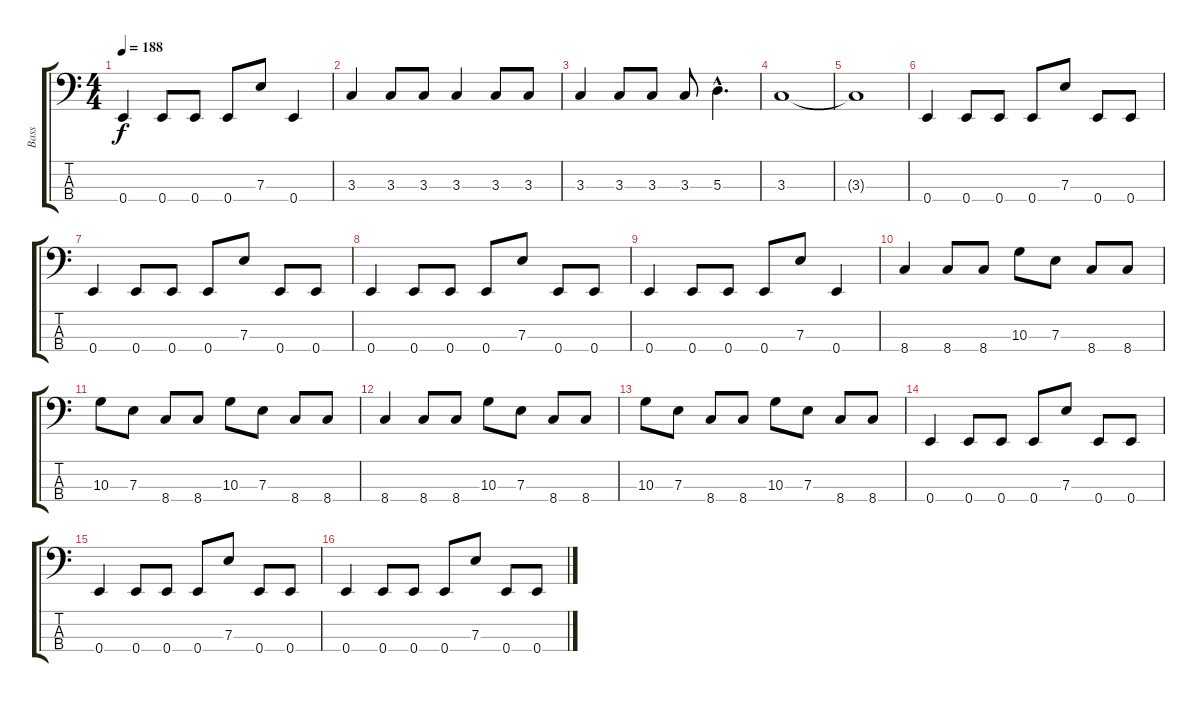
\track ("Bass" "Bass") {instrument electricbassfinger}
\staff {score tabs}
\tuning (G2 D2 A1 E1) {hide}
\ts (4 4)
\tempo 188
\clef f4
\ks c
0.4.4{dy f} 0.4.8 0.4.8 0.4.8 7.3.8 0.4.4 |
3.3.4 3.3.8 3.3.8 3.3.4 3.3.8 3.3.8 |
3.3.4 3.3.8 3.3.8 3.3.8 5.3{hac}.4{d} |
3.3.1 |
3.3{t}.1 |
0.4.4 0.4.8 0.4.8 0.4.8 7.3.8 0.4.8 0.4.8 |
0.4.4 0.4.8 0.4.8 0.4.8 7.3.8 0.4.8 0.4.8 |
0.4.4 0.4.8 0.4.8 0.4.8 7.3.8 0.4.8 0.4.8 |
0.4.4 0.4.8 0.4.8 0.4.8 7.3.8 0.4.4 |
8.4.4 8.4.8 8.4.8 10.3.8 7.3.8 8.4.8 8.4.8 |
10.3.8 7.3.8 8.4.8 8.4.8 10.3.8 7.3.8 8.4.8 8.4.8 |
8.4.4 8.4.8 8.4.8 10.3.8 7.3.8 8.4.8 8.4.8 |
10.3.8 7.3.8 8.4.8 8.4.8 10.3.8 7.3.8 8.4.8 8.4.8 |
0.4.4 0.4.8 0.4.8 0.4.8 7.3.8 0.4.8 0.4.8 |
0.4.4 0.4.8 0.4.8 0.4.8 7.3.8 0.4.8 0.4.8 |
0.4.4 0.4.8 0.4.8 0.4.8 7.3.8 0.4.8 0.4.8
